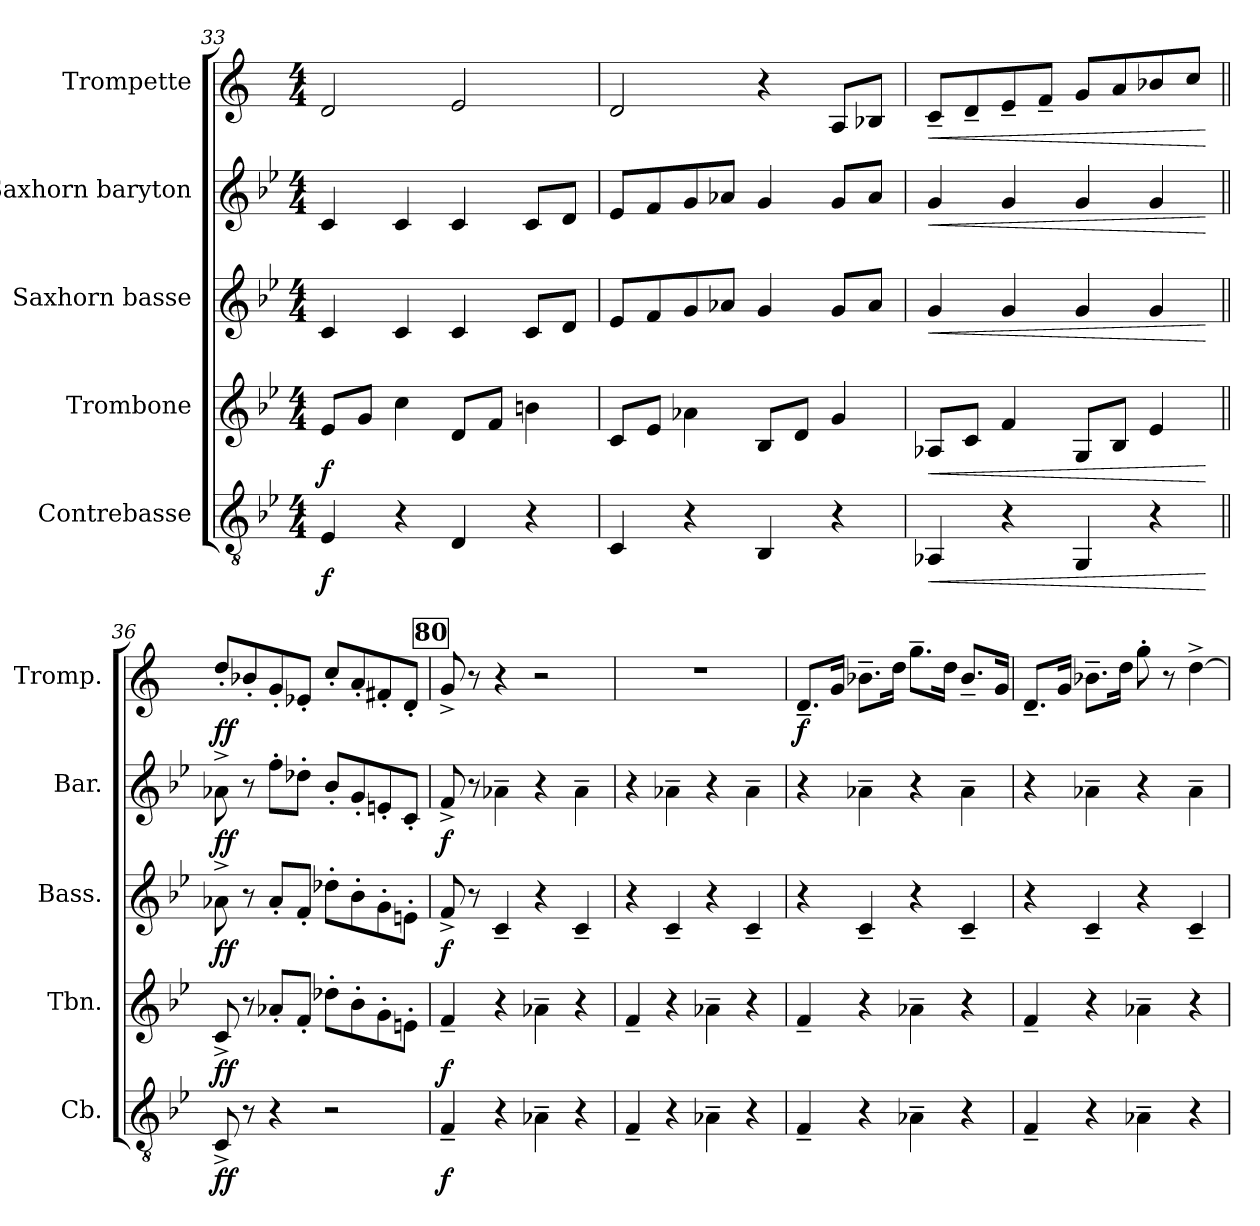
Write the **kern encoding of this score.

**kern	**dynam	**kern	**dynam	**kern	**dynam	**kern	**dynam	**kern	**dynam
*part5	*part5	*part4	*part4	*part3	*part3	*part2	*part2	*part1	*part1
*staff5	*staff5	*staff4	*staff4	*staff3	*staff3	*staff2	*staff2	*staff1	*staff1
*I"Contrebasse	*	*I"Trombone	*	*I"Saxhorn basse	*	*I"Saxhorn baryton	*	*I"Trompette	*
*I'Cb.	*	*I'Tbn.	*	*I'Bass.	*	*I'Bar.	*	*I'Tromp.	*
!!LO:PB:g=z
*clefGv2	*	*clefG2	*	*clefG2	*	*clefG2	*	*clefG2	*
*ITrd8c14	*	*ITrd8c14	*	*ITrd8c14	*	*ITrd8c14	*	*ITrd1c2	*
*k[b-e-]	*	*k[b-e-]	*	*k[b-e-]	*	*k[b-e-]	*	*k[b-e-]	*
*M4/4	*	*M4/4	*	*M4/4	*	*M4/4	*	*M4/4	*
=33	=33	=33	=33	=33	=33	=33	=33	=33	=33
!	!LO:DY:b	!	!LO:DY:b	!	!	!	!	!	!
4EE-/	f	8E-/L	f	4C/	.	4C/	.	2c/	.
.	.	8G/J	.	.	.	.	.	.	.
4r	.	4c\	.	4C/	.	4C/	.	.	.
4DD/	.	8D/L	.	4C/	.	4C/	.	2d/	.
.	.	8F/J	.	.	.	.	.	.	.
4r	.	4Bn\	.	8C/L	.	8C/L	.	.	.
.	.	.	.	8D/J	.	8D/J	.	.	.
=34	=34	=34	=34	=34	=34	=34	=34	=34	=34
4CC/	.	8C/L	.	8E-/L	.	8E-/L	.	2c/	.
.	.	8E-/J	.	8F/	.	8F/	.	.	.
4r	.	4A-X\	.	8G/	.	8G/	.	.	.
.	.	.	.	8A-X/J	.	8A-X/J	.	.	.
4BBB-/	.	8BB-/L	.	4G/	.	4G/	.	4r	.
.	.	8D/J	.	.	.	.	.	.	.
4r	.	4G/	.	8G/L	.	8G/L	.	8G/L	.
.	.	.	.	8A-/J	.	8A-/J	.	8A-X/J	.
=35	=35	=35	=35	=35	=35	=35	=35	=35	=35
!	!LO:HP:b	!	!LO:HP:b	!	!LO:HP:b	!	!LO:HP:b	!	!LO:HP:b
4AAA-X/	<	8AA-X/L	<	4G/	<	4G/	<	8B-~/L	<
.	.	8C/J	.	.	.	.	.	8c~/	.
4r	.	4F/	.	4G/	.	4G/	.	8d~/	.
.	.	.	.	.	.	.	.	8e-~/J	.
4GGG/	.	8GG/L	.	4G/	.	4G/	.	8f/L	.
.	.	8BB-/J	.	.	.	.	.	8g/	.
4r	.	4E-/	.	4G/	.	4G/	.	8a-X/	.
.	.	.	.	.	.	.	.	8b-/J	.
.	[	.	[	.	[	.	[	.	[
=36||	=36||	=36||	=36||	=36||	=36||	=36||	=36||	=36||	=36||
!	!LO:DY:b	!	!LO:DY:b	!	!LO:DY:b	!	!LO:DY:b	!	!LO:DY:b
8CC^/	ff	8C^/	ff	8A-X^\	ff	8A-X^\	ff	8cc'/L	ff
8r	.	8r	.	8r	.	8r	.	8a-X'/	.
4r	.	8A-X'/L	.	8A-'/L	.	8f'\L	.	8f'/	.
.	.	8F'/J	.	8F'/J	.	8d-X'\J	.	8d-X'/J	.
2r	.	8d-X'\L	.	8d-X'\L	.	8B-'/L	.	8b-'/L	.
.	.	8B-'\	.	8B-'\	.	8G'/	.	8g'/	.
.	.	8G'\	.	8G'\	.	8En'/	.	8en'/	.
.	.	8En'\J	.	8En'\J	.	8C'/J	.	8c'/J	.
!!LO:LB:g=z
!!LO:REH:place=s1:a:B:fs=14:t=80
=37	=37	=37	=37	=37	=37	=37	=37	=37	=37
!	!LO:DY:b	!	!LO:DY:b	!	!LO:DY:b	!	!LO:DY:b	!	!
4FF~/	f	4F~/	f	8F^/	f	8F^/	f	8f^/	.
.	.	.	.	8r	.	8r	.	8r	.
4r	.	4r	.	4C~/	.	4A-X~\	.	4r	.
4AA-X~\	.	4A-X~\	.	4r	.	4r	.	2r	.
4r	.	4r	.	4C~/	.	4A-~\	.	.	.
=38	=38	=38	=38	=38	=38	=38	=38	=38	=38
4FF~/	.	4F~/	.	4r	.	4r	.	1r	.
4r	.	4r	.	4C~/	.	4A-X~\	.	.	.
4AA-X~\	.	4A-X~\	.	4r	.	4r	.	.	.
4r	.	4r	.	4C~/	.	4A-~\	.	.	.
=39	=39	=39	=39	=39	=39	=39	=39	=39	=39
!	!	!	!	!	!	!	!	!	!LO:DY:b
4FF~/	.	4F~/	.	4r	.	4r	.	8.c~/L	f
.	.	.	.	.	.	.	.	16f/Jk	.
4r	.	4r	.	4C~/	.	4A-X~\	.	8.a-X~\L	.
.	.	.	.	.	.	.	.	16cc\Jk	.
4AA-X~\	.	4A-X~\	.	4r	.	4r	.	8.ff~\L	.
.	.	.	.	.	.	.	.	16cc\Jk	.
4r	.	4r	.	4C~/	.	4A-~\	.	8.a-~/L	.
.	.	.	.	.	.	.	.	16f/Jk	.
=40	=40	=40	=40	=40	=40	=40	=40	=40	=40
4FF~/	.	4F~/	.	4r	.	4r	.	8.c~/L	.
.	.	.	.	.	.	.	.	16f/Jk	.
4r	.	4r	.	4C~/	.	4A-X~\	.	8.a-X~\L	.
.	.	.	.	.	.	.	.	16cc\Jk	.
4AA-X~\	.	4A-X~\	.	4r	.	4r	.	8ff'\	.
.	.	.	.	.	.	.	.	8r	.
4r	.	4r	.	4C~/	.	4A-~\	.	[4cc^\	.
=	=	=	=	=	=	=	=	=	=
*-	*-	*-	*-	*-	*-	*-	*-	*-	*-
